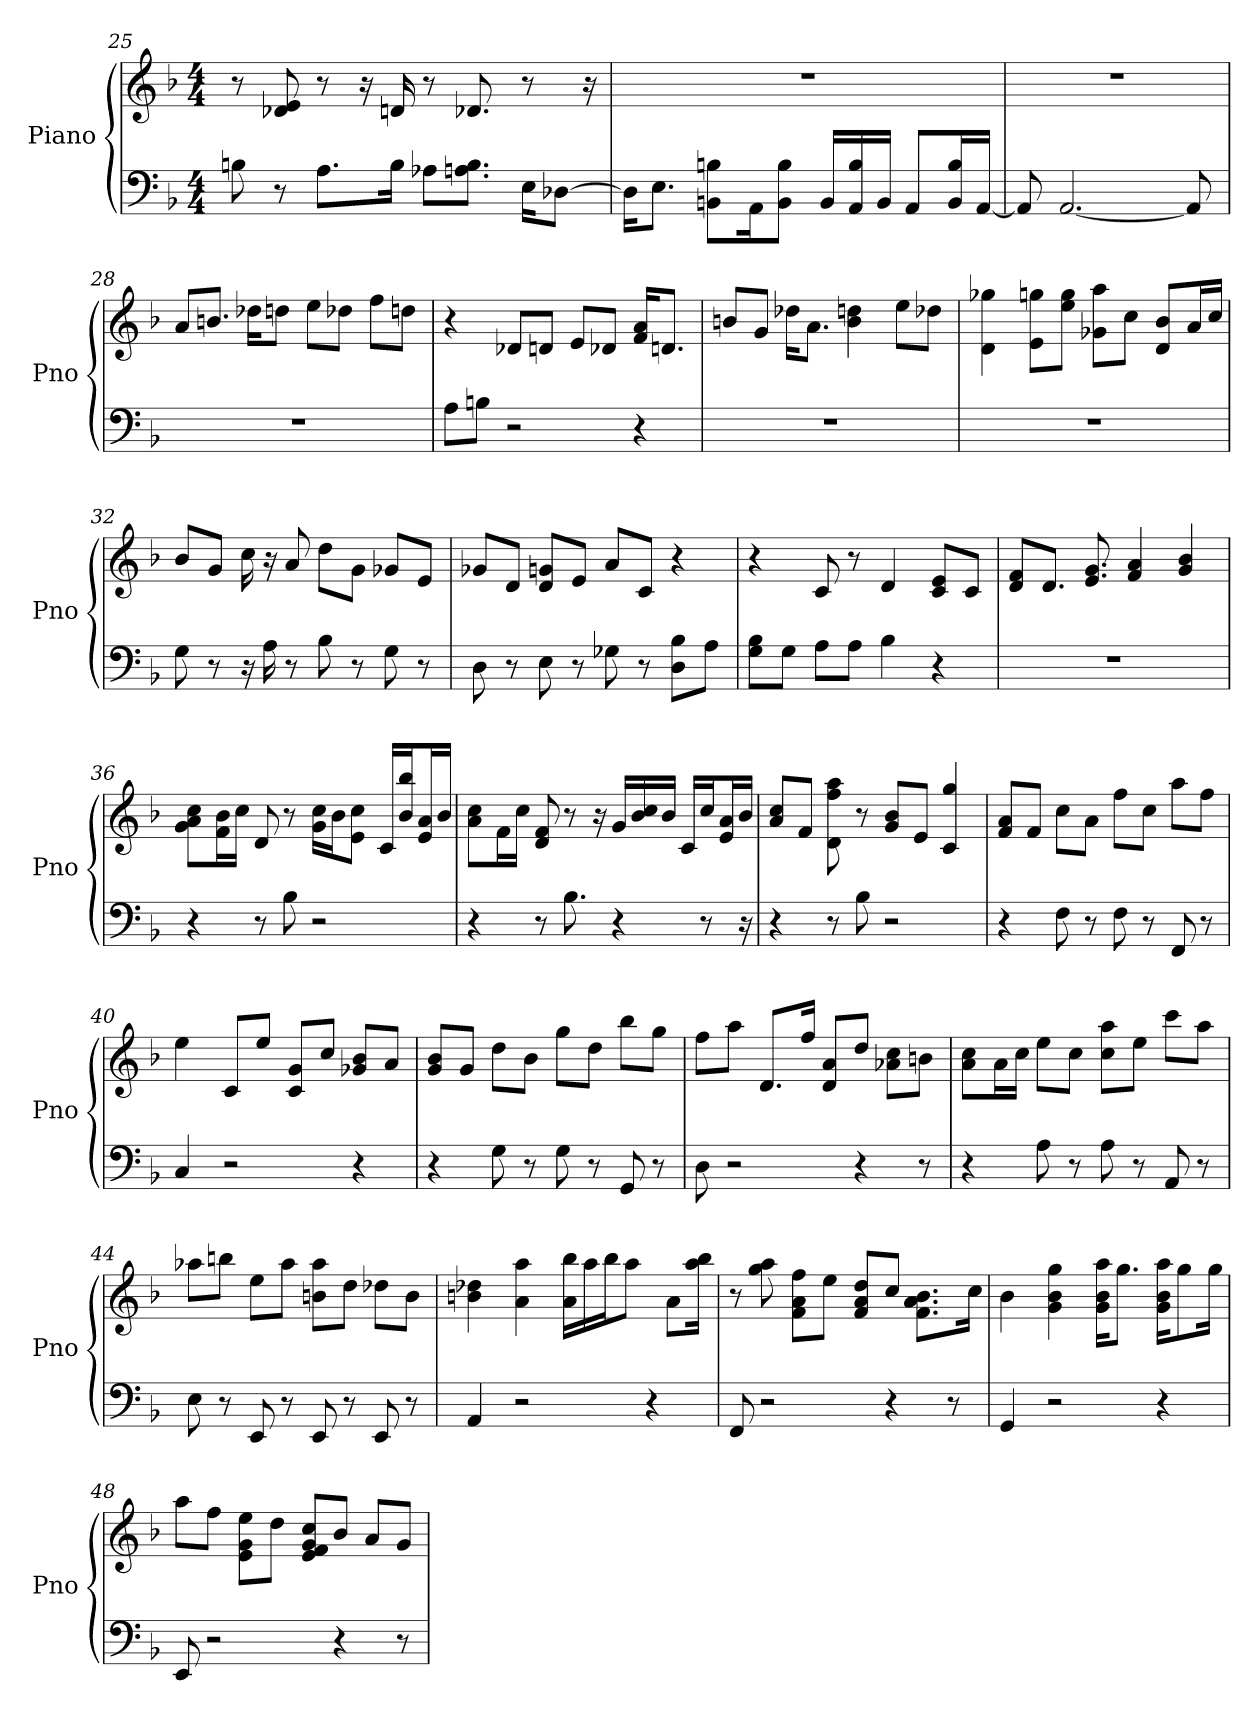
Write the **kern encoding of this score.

**kern	**kern
*part1	*part1
*staff2	*staff1
*I"Piano	*
*I'Pno	*
*clefF4	*clefG2
*k[b-]	*k[b-]
*F:	*F:
*M4/4	*M4/4
=25	=25
8B	8r
8r	8e 8d-
8.A\L	8r
.	16r
16B\Jk	16d
8A-\L	8r
8.A\ 8.B\J	8.d-
16E\KL	8r
[8D-\J	.
.	16r
=26	=26
16D-\KL]	1r
8.E\J	.
8BB\ 8B\L	.
16AA\K	.
8BB\ 8B\J	.
16BB/LL	.
16AA/ 16B/	.
16BB/JJ	.
8AA/L	.
16BB/ 16B/L	.
[16AA/JJ	.
=27	=27
8AA]	1r
[2.AA	.
8AA]	.
=28	=28
1r	8a/L
.	8.b/J
.	16dd-\KL
.	8dd\J
.	8ee\L
.	8dd-\J
.	8ff\L
.	8dd\J
=29	=29
8A\L	4r
8B\J	.
2r	8d-/L
.	8d/J
.	8e/L
.	8d-/J
4r	16a/ 16f/KL
.	8.d/J
=30	=30
1r	8b/L
.	8g/J
.	16dd-\KL
.	8.a\J
.	4dd 4b
.	8ee\L
.	8dd-\J
=31	=31
1r	4d 4gg-
.	8gg\ 8e\L
.	8gg\ 8ee\J
.	8aa\ 8g-\L
.	8cc\J
.	8d/ 8b-/L
.	16a/L
.	16cc/JJ
=32	=32
8G	8b-/L
8r	8g/J
16r	16cc
16A	16r
8r	8a
8B-	8dd\L
8r	8g\J
8G	8g-/L
8r	8e/J
=33	=33
8D	8g-/L
8r	8d/J
8E	8d/ 8g/L
8r	8e/J
8G-	8a/L
8r	8c/J
8D\ 8B-\L	4r
8A\J	.
=34	=34
8B-\ 8G\L	4r
8G\J	.
8A\L	8c
8A\J	8r
4B-	4d
4r	8c/ 8e/L
.	8c/J
=35	=35
1r	8f/ 8d/L
.	8.d/J
.	8.g 8.e
.	4a 4f
.	4g 4b-
=36	=36
4r	8cc\ 8g\ 8a\L
.	16b-\ 16f\L
.	16cc\JJ
8r	8d
8B-	8r
2r	16cc\ 16g\LL
.	16b-\J
.	8e\ 8cc\J
.	16c/LL
.	16b-/ 16bb-/J
.	16e/ 16a/L
.	16b-/JJ
=37	=37
4r	8cc\ 8a\L
.	16f\L
.	16cc\JJ
8r	8d 8f
8.B-	8r
.	16r
4r	16g/LL
.	16b-/ 16cc/
.	16b-/JJ
.	16c/LL
8r	16cc/J
.	16e/ 16a/L
16r	16b-/JJ
=38	=38
4r	8a/ 8cc/L
.	8f/J
8r	8ff 8aa 8d
8B-	8r
2r	8g/ 8b-/L
.	8e/J
.	4c 4gg
=39	=39
4r	8f/ 8a/L
.	8f/J
8F	8cc\L
8r	8a\J
8F	8ff\L
8r	8cc\J
8FF	8aa\L
8r	8ff\J
=40	=40
4C	4ee
2r	8c/L
.	8ee/J
.	8g/ 8c/L
.	8cc/J
4r	8b-/ 8g-/L
.	8a/J
=41	=41
4r	8b-/ 8g/L
.	8g/J
8G	8dd\L
8r	8b-\J
8G	8gg\L
8r	8dd\J
8GG	8bb-\L
8r	8gg\J
=42	=42
8D	8ff\L
2r	8aa\J
.	8.d/L
.	16ff/Jk
.	8d/ 8a/L
4r	8dd/J
.	8cc\ 8a-\L
8r	8b\J
=43	=43
4r	8a\ 8cc\L
.	16a\L
.	16cc\JJ
8A	8ee\L
8r	8cc\J
8A	8aa\ 8cc\L
8r	8ee\J
8AA	8ccc\L
8r	8aa\J
=44	=44
8E	8aa-\L
8r	8bb\J
8EE	8ee\L
8r	8aa-\J
8EE	8aa-\ 8b\L
8r	8dd\J
8EE	8dd-\L
8r	8b\J
=45	=45
4AA	4dd- 4b
2r	4aa 4a
.	16bb-\ 16a\LL
.	16aa\J
.	16bb-\K
.	8aa\J
4r	.
.	8a\L
.	16aa\ 16bb-\Jk
=46	=46
8FF	8r
2r	8aa 8gg
.	8f\ 8ff\ 8a\L
.	8ee\J
.	8f/ 8a/ 8dd/L
4r	8cc/J
.	8.a\ 8.f\ 8.b-\L
8r	.
.	16cc\Jk
=47	=47
4GG	4b-
2r	4b- 4g 4gg
.	16aa\ 16b-\ 16g\KL
.	8.gg\J
4r	16aa\ 16g\ 16b-\KL
.	8gg\
.	16gg\Jk
=48	=48
8EE	8aa\L
2r	8ff\J
.	8ee\ 8g\ 8e\L
.	8dd\J
.	8g/ 8cc/ 8f/ 8e/L
4r	8b-/J
.	8a/L
8r	8g/J
=	=
*-	*-
